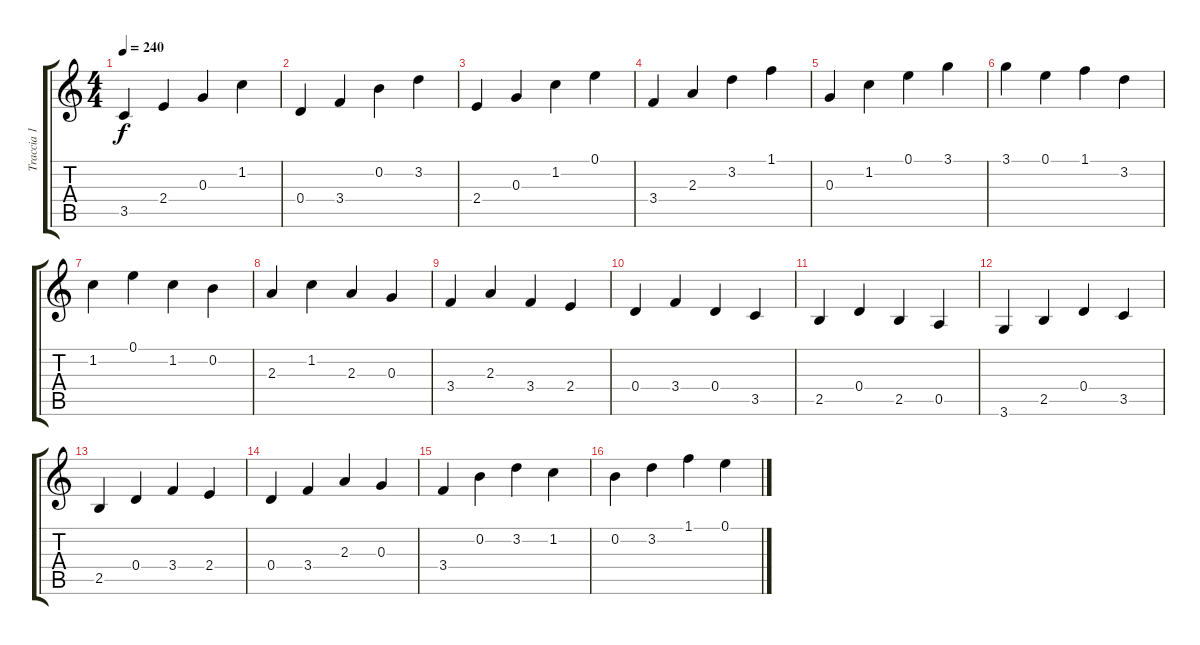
\track ("Traccia 1" "Traccia 1") {instrument acousticguitarnylon}
\staff {score tabs}
\tuning (E4 B3 G3 D3 A2 E2) {hide}
\ts (4 4)
\tempo 240
\clef g2
\ks c
3.5.4{dy f} 2.4.4 0.3.4 1.2.4 |
0.4.4 3.4.4 0.2.4 3.2.4 |
2.4.4 0.3.4 1.2.4 0.1.4 |
3.4.4 2.3.4 3.2.4 1.1.4 |
0.3.4 1.2.4 0.1.4 3.1.4 |
3.1.4 0.1.4 1.1.4 3.2.4 |
1.2.4 0.1.4 1.2.4 0.2.4 |
2.3.4 1.2.4 2.3.4 0.3.4 |
3.4.4 2.3.4 3.4.4 2.4.4 |
0.4.4 3.4.4 0.4.4 3.5.4 |
2.5.4 0.4.4 2.5.4 0.5.4 |
3.6.4 2.5.4 0.4.4 3.5.4 |
2.5.4 0.4.4 3.4.4 2.4.4 |
0.4.4 3.4.4 2.3.4 0.3.4 |
3.4.4 0.2.4 3.2.4 1.2.4 |
0.2.4 3.2.4 1.1.4 0.1.4
